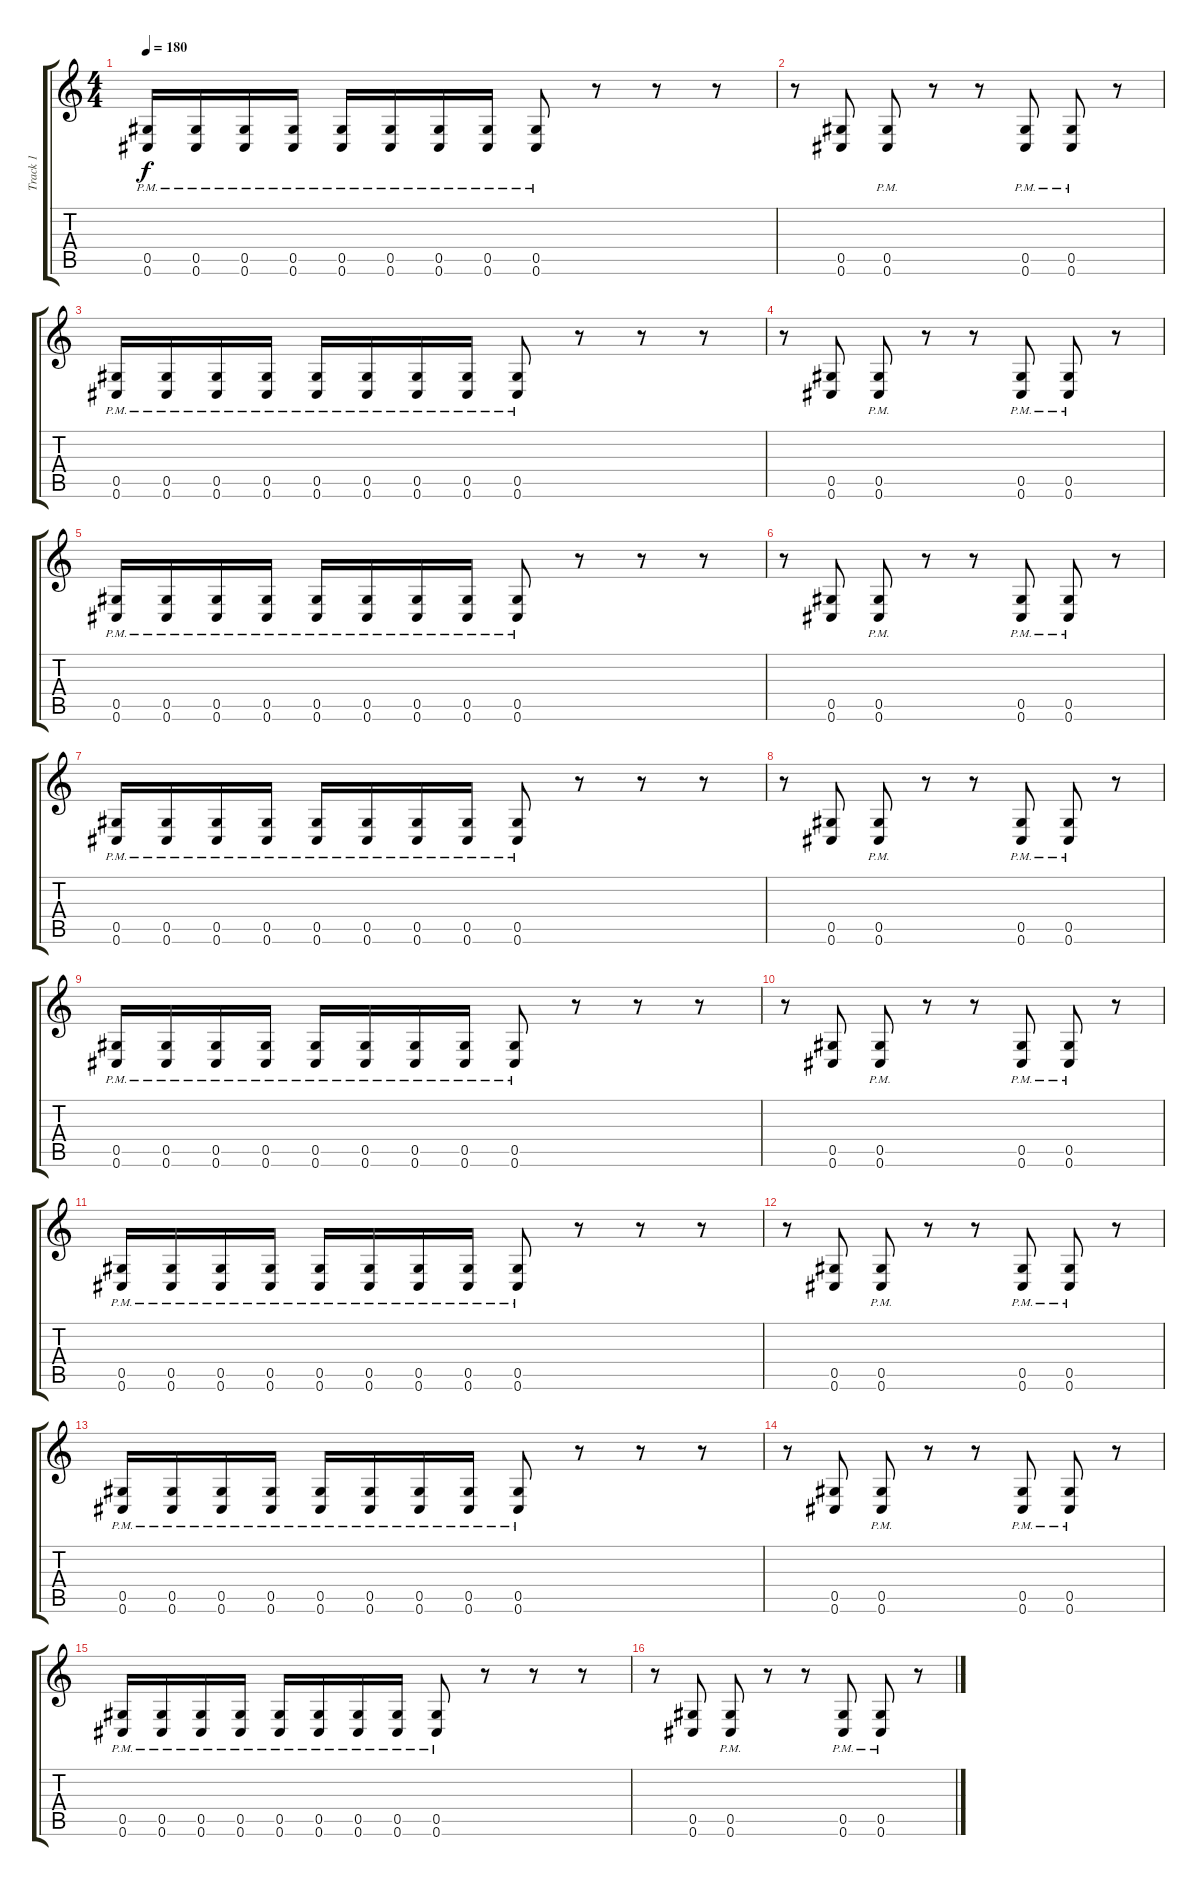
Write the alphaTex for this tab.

\track ("Track 1" "Track 1") {instrument distortionguitar}
\staff {score tabs}
\tuning (Eb4 Bb3 Gb3 Db3 Ab2 Db2) {hide}
\ts (4 4)
\tempo 180
\clef g2
\ks c
(0.5{pm} 0.6{pm}).16{dy f} (0.5{pm} 0.6{pm}).16 (0.5{pm} 0.6{pm}).16 (0.5{pm} 0.6{pm}).16 (0.5{pm} 0.6{pm}).16 (0.5{pm} 0.6{pm}).16 (0.5{pm} 0.6{pm}).16 (0.5{pm} 0.6{pm}).16 (0.5{pm} 0.6{pm}).8 r.8 r.8 r.8 |
r.8 (0.5 0.6).8 (0.5{pm} 0.6{pm}).8 r.8 r.8 (0.5{pm} 0.6{pm}).8 (0.5{pm} 0.6{pm}).8 r.8 |
(0.5{pm} 0.6{pm}).16 (0.5{pm} 0.6{pm}).16 (0.5{pm} 0.6{pm}).16 (0.5{pm} 0.6{pm}).16 (0.5{pm} 0.6{pm}).16 (0.5{pm} 0.6{pm}).16 (0.5{pm} 0.6{pm}).16 (0.5{pm} 0.6{pm}).16 (0.5{pm} 0.6{pm}).8 r.8 r.8 r.8 |
r.8 (0.5 0.6).8 (0.5{pm} 0.6{pm}).8 r.8 r.8 (0.5{pm} 0.6{pm}).8 (0.5{pm} 0.6{pm}).8 r.8 |
(0.5{pm} 0.6{pm}).16 (0.5{pm} 0.6{pm}).16 (0.5{pm} 0.6{pm}).16 (0.5{pm} 0.6{pm}).16 (0.5{pm} 0.6{pm}).16 (0.5{pm} 0.6{pm}).16 (0.5{pm} 0.6{pm}).16 (0.5{pm} 0.6{pm}).16 (0.5{pm} 0.6{pm}).8 r.8 r.8 r.8 |
r.8 (0.5 0.6).8 (0.5{pm} 0.6{pm}).8 r.8 r.8 (0.5{pm} 0.6{pm}).8 (0.5{pm} 0.6{pm}).8 r.8 |
(0.5{pm} 0.6{pm}).16 (0.5{pm} 0.6{pm}).16 (0.5{pm} 0.6{pm}).16 (0.5{pm} 0.6{pm}).16 (0.5{pm} 0.6{pm}).16 (0.5{pm} 0.6{pm}).16 (0.5{pm} 0.6{pm}).16 (0.5{pm} 0.6{pm}).16 (0.5{pm} 0.6{pm}).8 r.8 r.8 r.8 |
r.8 (0.5 0.6).8 (0.5{pm} 0.6{pm}).8 r.8 r.8 (0.5{pm} 0.6{pm}).8 (0.5{pm} 0.6{pm}).8 r.8 |
(0.5{pm} 0.6{pm}).16 (0.5{pm} 0.6{pm}).16 (0.5{pm} 0.6{pm}).16 (0.5{pm} 0.6{pm}).16 (0.5{pm} 0.6{pm}).16 (0.5{pm} 0.6{pm}).16 (0.5{pm} 0.6{pm}).16 (0.5{pm} 0.6{pm}).16 (0.5{pm} 0.6{pm}).8 r.8 r.8 r.8 |
r.8 (0.5 0.6).8 (0.5{pm} 0.6{pm}).8 r.8 r.8 (0.5{pm} 0.6{pm}).8 (0.5{pm} 0.6{pm}).8 r.8 |
(0.5{pm} 0.6{pm}).16 (0.5{pm} 0.6{pm}).16 (0.5{pm} 0.6{pm}).16 (0.5{pm} 0.6{pm}).16 (0.5{pm} 0.6{pm}).16 (0.5{pm} 0.6{pm}).16 (0.5{pm} 0.6{pm}).16 (0.5{pm} 0.6{pm}).16 (0.5{pm} 0.6{pm}).8 r.8 r.8 r.8 |
r.8 (0.5 0.6).8 (0.5{pm} 0.6{pm}).8 r.8 r.8 (0.5{pm} 0.6{pm}).8 (0.5{pm} 0.6{pm}).8 r.8 |
(0.5{pm} 0.6{pm}).16 (0.5{pm} 0.6{pm}).16 (0.5{pm} 0.6{pm}).16 (0.5{pm} 0.6{pm}).16 (0.5{pm} 0.6{pm}).16 (0.5{pm} 0.6{pm}).16 (0.5{pm} 0.6{pm}).16 (0.5{pm} 0.6{pm}).16 (0.5{pm} 0.6{pm}).8 r.8 r.8 r.8 |
r.8 (0.5 0.6).8 (0.5{pm} 0.6{pm}).8 r.8 r.8 (0.5{pm} 0.6{pm}).8 (0.5{pm} 0.6{pm}).8 r.8 |
(0.5{pm} 0.6{pm}).16 (0.5{pm} 0.6{pm}).16 (0.5{pm} 0.6{pm}).16 (0.5{pm} 0.6{pm}).16 (0.5{pm} 0.6{pm}).16 (0.5{pm} 0.6{pm}).16 (0.5{pm} 0.6{pm}).16 (0.5{pm} 0.6{pm}).16 (0.5{pm} 0.6{pm}).8 r.8 r.8 r.8 |
r.8 (0.5 0.6).8 (0.5{pm} 0.6{pm}).8 r.8 r.8 (0.5{pm} 0.6{pm}).8 (0.5{pm} 0.6{pm}).8 r.8
